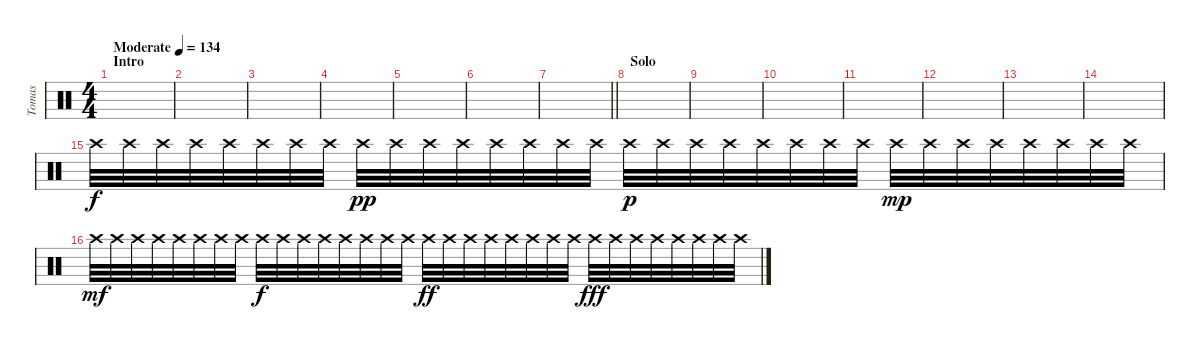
\track ("Tomas" "Tomas") {instrument percussion}
\staff {score}
\articulation defaults
\ts (4 4)
\section ("" "Intro")
\tempo (134 "Moderate")
\clef neutral
\ks c
|
|
|
|
|
|
\barLineRight lightlight
|
\section ("" "Solo")
|
|
|
|
|
|
|
"Crash high (hit)".32 "Crash high (hit)".32 "Crash high (hit)".32 "Crash high (hit)".32 "Crash high (hit)".32 "Crash high (hit)".32 "Crash high (hit)".32 "Crash high (hit)".32 "Crash high (hit)".32{dy pp} "Crash high (hit)".32 "Crash high (hit)".32 "Crash high (hit)".32 "Crash high (hit)".32 "Crash high (hit)".32 "Crash high (hit)".32 "Crash high (hit)".32 "Crash high (hit)".32{dy p} "Crash high (hit)".32 "Crash high (hit)".32 "Crash high (hit)".32 "Crash high (hit)".32 "Crash high (hit)".32 "Crash high (hit)".32 "Crash high (hit)".32 "Crash high (hit)".32{dy mp} "Crash high (hit)".32 "Crash high (hit)".32 "Crash high (hit)".32 "Crash high (hit)".32 "Crash high (hit)".32 "Crash high (hit)".32 "Crash high (hit)".32 |
"Crash high (hit)".32{dy mf} "Crash high (hit)".32 "Crash high (hit)".32 "Crash high (hit)".32 "Crash high (hit)".32 "Crash high (hit)".32 "Crash high (hit)".32 "Crash high (hit)".32 "Crash high (hit)".32{dy f} "Crash high (hit)".32 "Crash high (hit)".32 "Crash high (hit)".32 "Crash high (hit)".32 "Crash high (hit)".32 "Crash high (hit)".32 "Crash high (hit)".32 "Crash high (hit)".32{dy ff} "Crash high (hit)".32 "Crash high (hit)".32 "Crash high (hit)".32 "Crash high (hit)".32 "Crash high (hit)".32 "Crash high (hit)".32 "Crash high (hit)".32 "Crash high (hit)".32{dy fff} "Crash high (hit)".32 "Crash high (hit)".32 "Crash high (hit)".32 "Crash high (hit)".32 "Crash high (hit)".32 "Crash high (hit)".32 "Crash high (hit)".32
